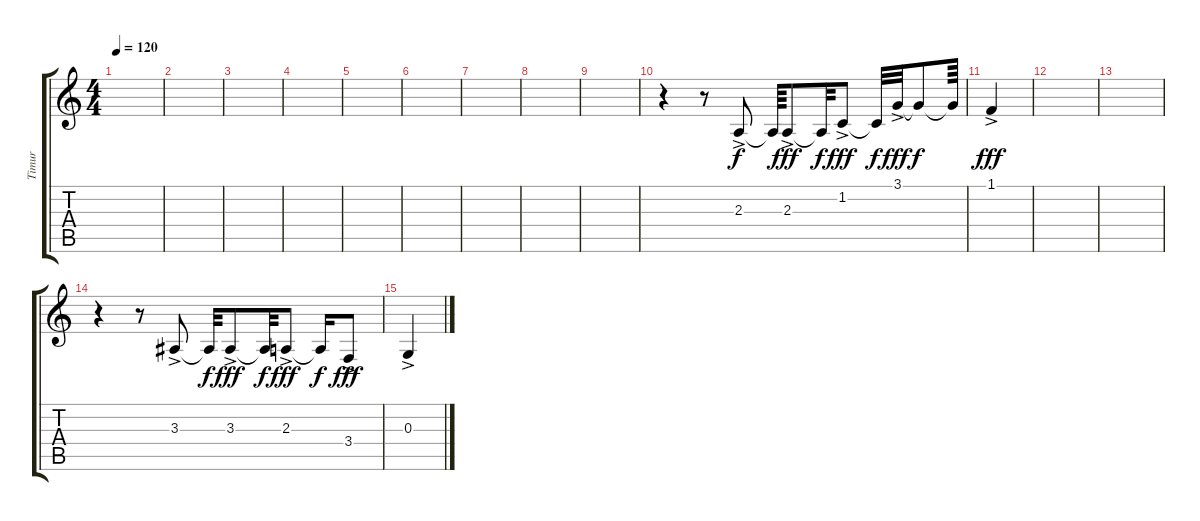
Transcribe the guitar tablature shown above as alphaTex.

\track ("Timur" "Timur") {instrument trombone}
\staff {score tabs}
\tuning (E4 B3 G3 D3 A2 E2) {hide}
\ts (4 4)
\tempo 120
\clef g2
\ks c
|
|
|
|
|
|
|
|
|
r.4 r.8 2.3{ac}.8 2.3{t}.64{dy f} 2.3{ac}.8{dy fff} 2.3{t}.32{dy f} 1.2{ac}.8{dy fff} 1.2{t}.32{dy f} 3.1{ac}.32{dy fff} 3.1{t}.8{dy f} 3.1{t}.64 |
1.1{ac}.4{dy fff} |
|
|
r.4 r.8 3.3{ac}.8 3.3{t}.32{dy f} 3.3{ac}.8{dy fff} 3.3{t}.32{dy f} 2.3{ac}.8{dy fff} 2.3{t}.16{dy f} 3.4{ac}.8{dy fff} |
0.3{ac}.4
